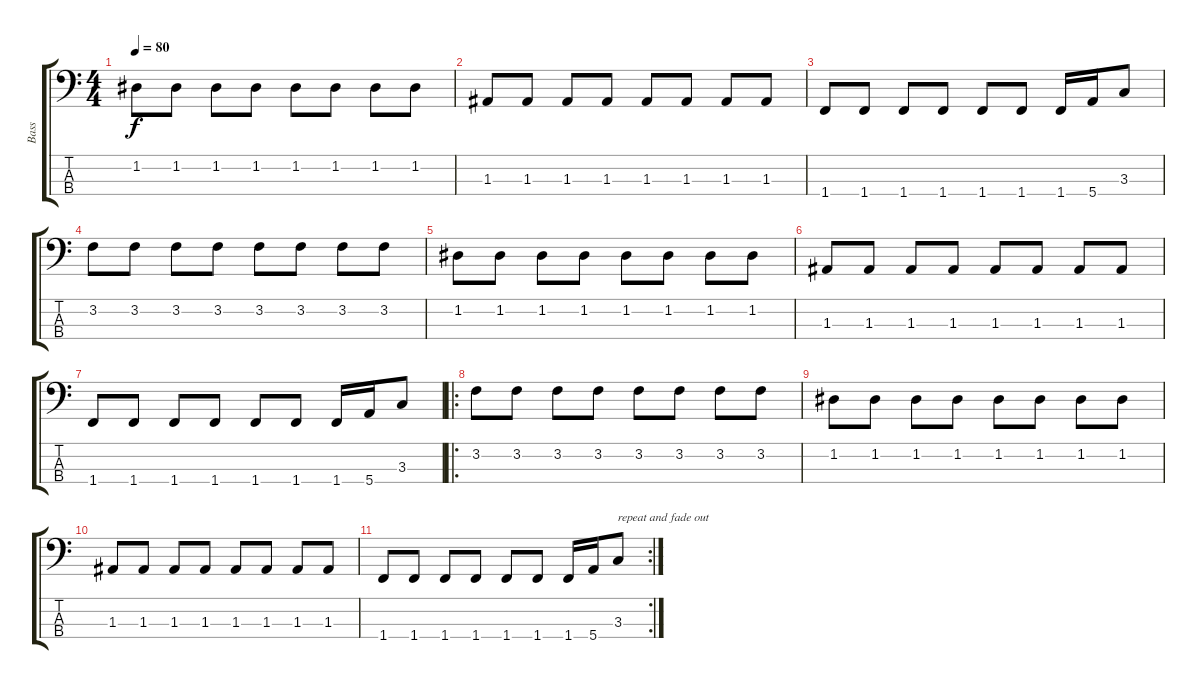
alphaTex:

\track ("Bass" "Bass") {instrument electricbassfinger}
\staff {score tabs}
\tuning (G2 D2 A1 E1) {hide}
\ts (4 4)
\tempo 80
\clef f4
\ks c
1.2.8{dy f} 1.2.8 1.2.8 1.2.8 1.2.8 1.2.8 1.2.8 1.2.8 |
1.3.8 1.3.8 1.3.8 1.3.8 1.3.8 1.3.8 1.3.8 1.3.8 |
1.4.8 1.4.8 1.4.8 1.4.8 1.4.8 1.4.8 1.4.16 5.4.16 3.3.8 |
3.2.8 3.2.8 3.2.8 3.2.8 3.2.8 3.2.8 3.2.8 3.2.8 |
1.2.8 1.2.8 1.2.8 1.2.8 1.2.8 1.2.8 1.2.8 1.2.8 |
1.3.8 1.3.8 1.3.8 1.3.8 1.3.8 1.3.8 1.3.8 1.3.8 |
1.4.8 1.4.8 1.4.8 1.4.8 1.4.8 1.4.8 1.4.16 5.4.16 3.3.8 |
\ro
3.2.8 3.2.8 3.2.8 3.2.8 3.2.8 3.2.8 3.2.8 3.2.8 |
1.2.8 1.2.8 1.2.8 1.2.8 1.2.8 1.2.8 1.2.8 1.2.8 |
1.3.8 1.3.8 1.3.8 1.3.8 1.3.8 1.3.8 1.3.8 1.3.8 |
\rc 2
1.4.8 1.4.8 1.4.8 1.4.8 1.4.8 1.4.8 1.4.16 5.4.16 3.3.8{txt "repeat and fade out"}
